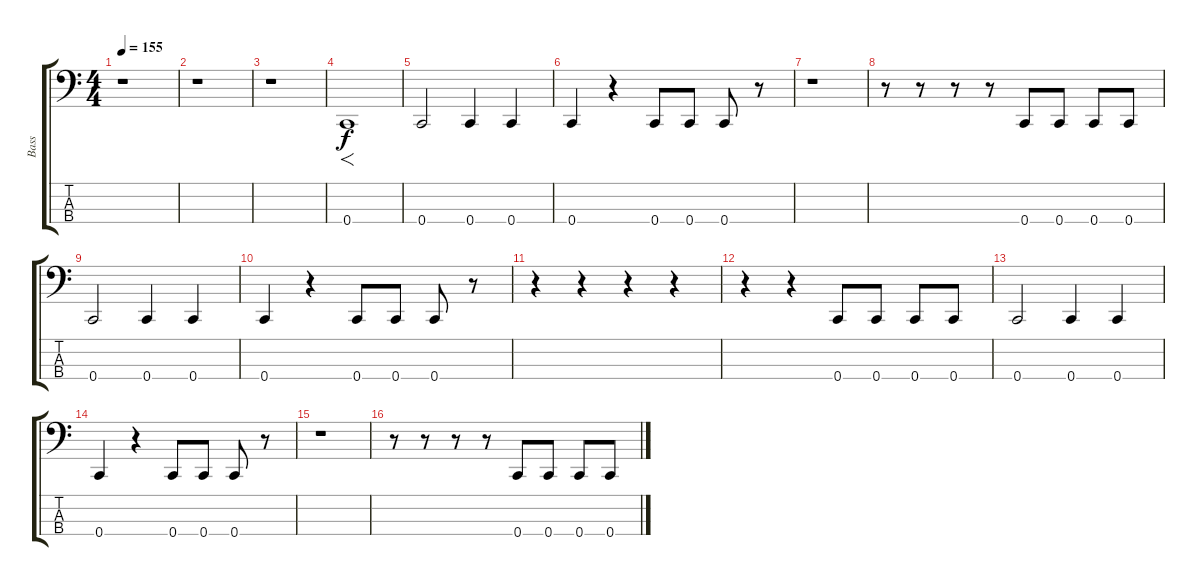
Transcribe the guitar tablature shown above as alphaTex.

\track ("Bass" "Bass") {instrument electricbassfinger}
\staff {score tabs}
\tuning (F2 C2 G1 C1) {hide}
\ts (4 4)
\tempo 155
\clef f4
\ks c
r.1{dy f} |
r.1 |
r.1 |
0.4.1{f} |
0.4.2 0.4.4 0.4.4 |
0.4.4 r.4 0.4.8 0.4.8 0.4.8 r.8 |
r.1 |
r.8 r.8 r.8 r.8 0.4.8 0.4.8 0.4.8 0.4.8 |
0.4.2 0.4.4 0.4.4 |
0.4.4 r.4 0.4.8 0.4.8 0.4.8 r.8 |
r.4 r.4 r.4 r.4 |
r.4 r.4 0.4.8 0.4.8 0.4.8 0.4.8 |
0.4.2 0.4.4 0.4.4 |
0.4.4 r.4 0.4.8 0.4.8 0.4.8 r.8 |
r.1 |
r.8 r.8 r.8 r.8 0.4.8 0.4.8 0.4.8 0.4.8
